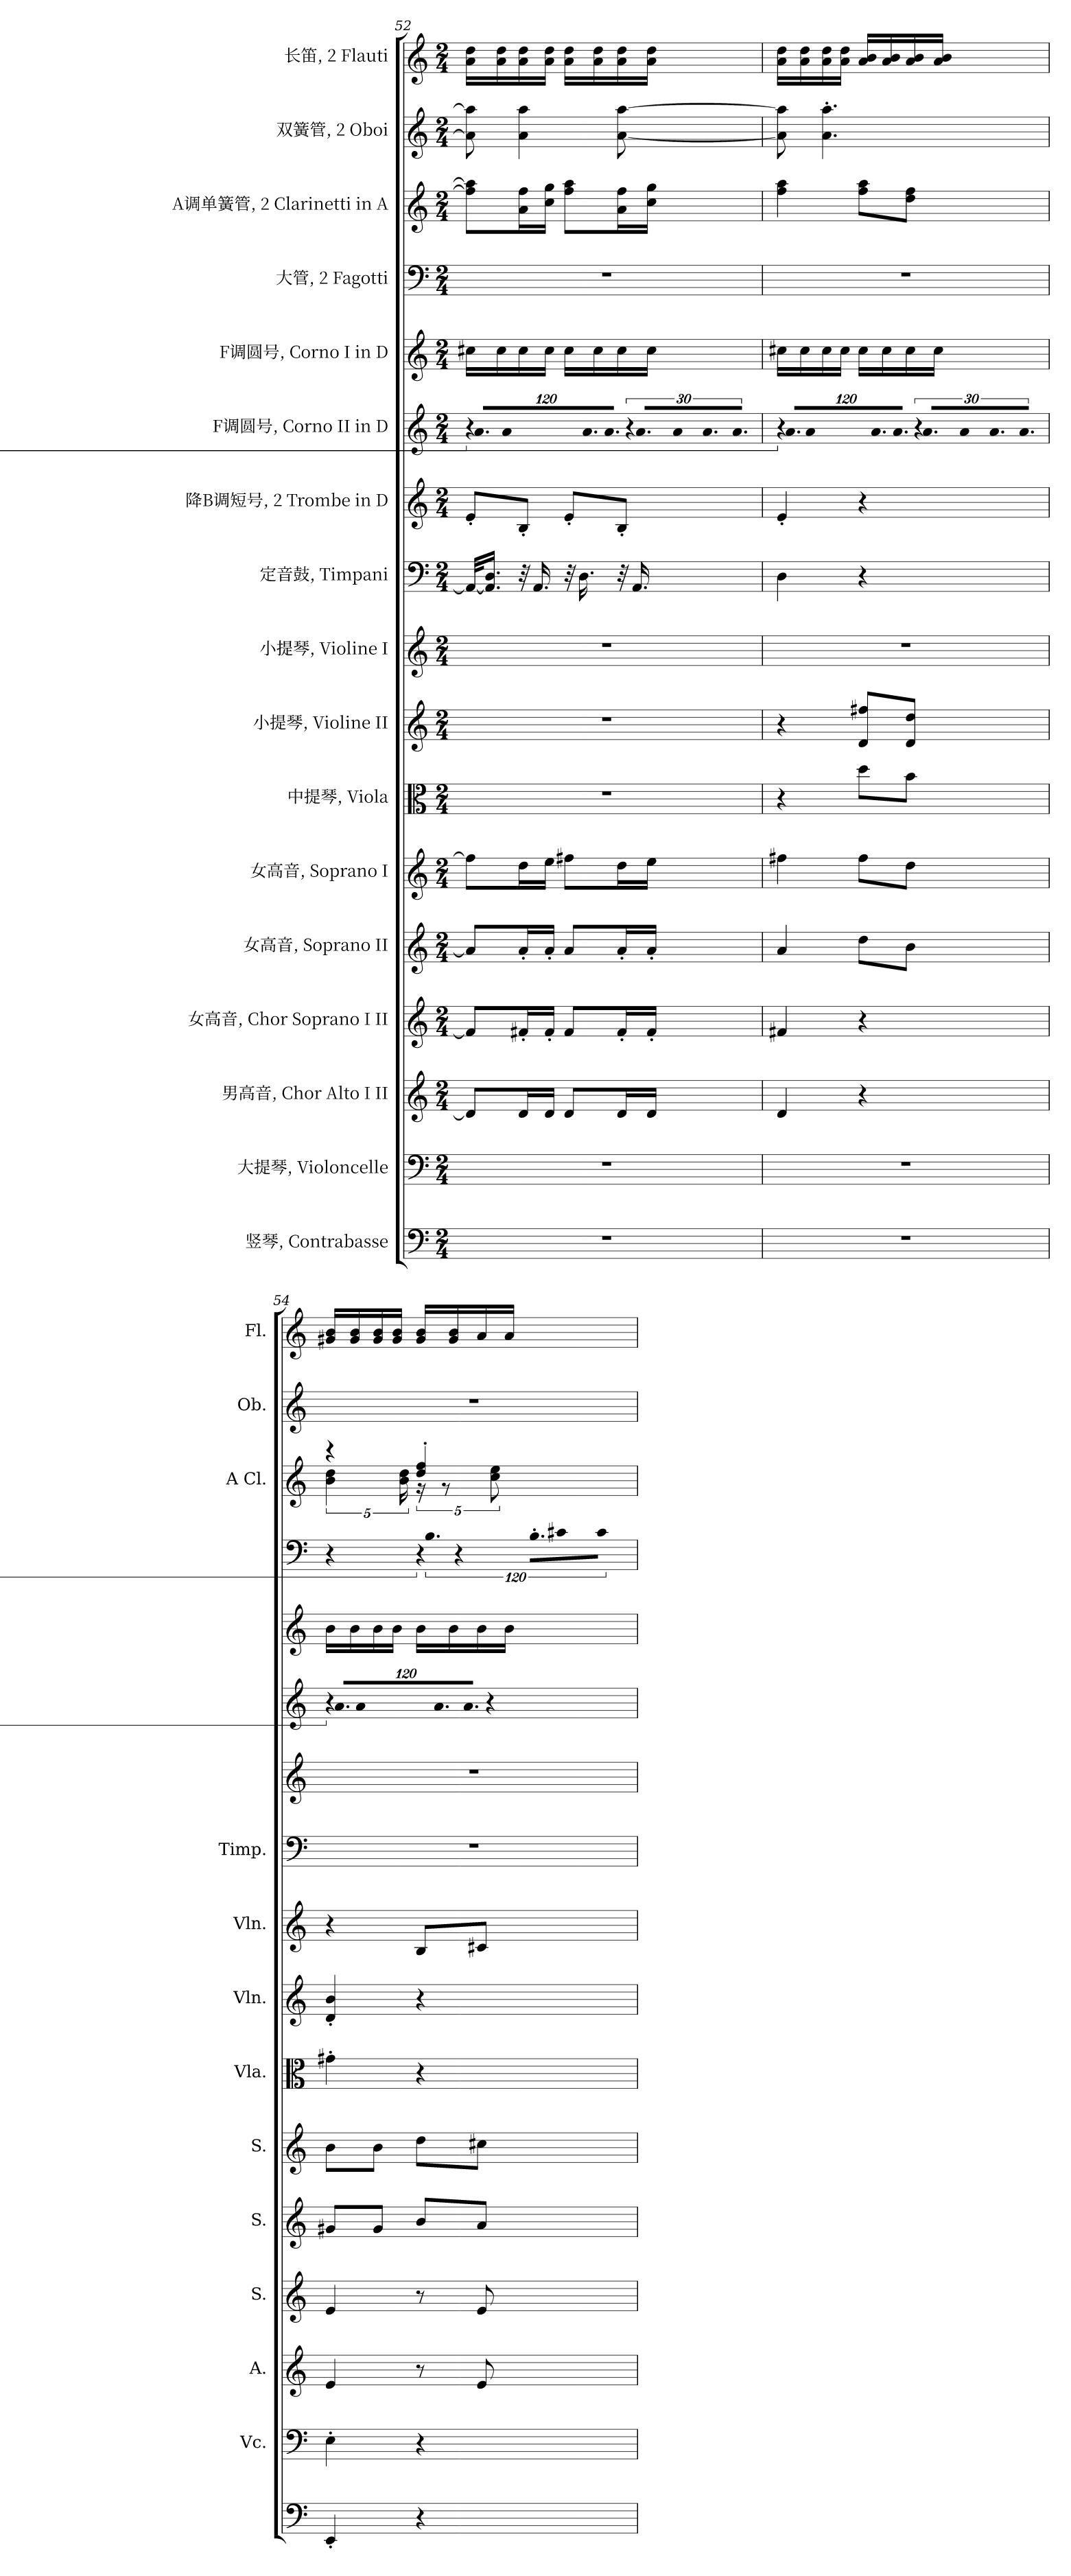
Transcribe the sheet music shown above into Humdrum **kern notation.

**kern	**kern	**kern	**kern	**kern	**kern	**kern	**kern	**kern	**kern	**kern	**kern	**kern	**kern	**kern	**kern	**kern
*part17	*part16	*part15	*part14	*part13	*part12	*part11	*part10	*part9	*part8	*part7	*part6	*part5	*part4	*part3	*part2	*part1
*staff17	*staff16	*staff15	*staff14	*staff13	*staff12	*staff11	*staff10	*staff9	*staff8	*staff7	*staff6	*staff5	*staff4	*staff3	*staff2	*staff1
*I"竖琴, Contrabasse	*I"大提琴, Violoncelle	*I"男高音, Chor Alto I II	*I"女高音, Chor Soprano I II	*I"女高音, Soprano II	*I"女高音, Soprano I	*I"中提琴, Viola	*I"小提琴, Violine II	*I"小提琴, Violine I	*I"定音鼓, Timpani	*I"降B调短号, 2 Trombe in D	*I"F调圆号, Corno II in D	*I"F调圆号, Corno I in D	*I"大管, 2 Fagotti	*I"A调单簧管, 2 Clarinetti in A	*I"双簧管, 2 Oboi	*I"长笛, 2 Flauti
*	*I'Vc.	*I'A.	*I'S.	*I'S.	*I'S.	*I'Vla.	*I'Vln.	*I'Vln.	*I'Timp.	*	*	*	*	*I'A Cl.	*I'Ob.	*I'Fl.
*clefF4	*clefF4	*clefG2	*clefG2	*clefG2	*clefG2	*clefC3	*clefG2	*clefG2	*clefF4	*clefG2	*clefG2	*clefG2	*clefF4	*clefG2	*clefG2	*clefG2
*	*	*	*	*	*	*	*	*	*	*ITrd1c2	*ITrd4c7	*ITrd4c7	*	*ITrd2c3	*	*
*k[]	*k[]	*k[]	*k[]	*k[]	*k[]	*k[]	*k[]	*k[]	*k[]	*k[b-e-]	*k[b-]	*k[b-]	*k[]	*k[f#c#g#]	*k[]	*k[]
*M2/4	*M2/4	*M2/4	*M2/4	*M2/4	*M2/4	*M2/4	*M2/4	*M2/4	*M2/4	*M2/4	*M2/4	*M2/4	*M2/4	*M2/4	*M2/4	*M2/4
*MM85	*MM85	*MM85	*MM85	*MM85	*MM85	*MM85	*MM85	*MM85	*MM85	*MM85	*MM85	*MM85	*MM85	*MM85	*MM85	*MM85
=52	=52	=52	=52	=52	=52	=52	=52	=52	=52	=52	=52	=52	=52	=52	=52	=52
!	!	!	!	!	!	!	!	!	!	!	!LO:N:vis=64	!	!	!	!	!
2r	2r	8d/L]	8f#/L]	8a/L]	8ff#\L]	2r	2r	2r	32AA/KLL_	8d'/L	960%17r	16f#X\LL	2r	8dd\] 8ff#\]L	8a\] 8aa\]	16a\ 16dd\LL
!	!	!	!	!	!	!	!	!	!	!	!LO:N:vis=32.	!	!	!	!	!
.	.	.	.	.	.	.	.	.	.	.	1920%103d/KLL	.	.	.	.	.
.	.	.	.	.	.	.	.	.	16.AA/] 16.D/JJ	.	.	.	.	.	.	.
.	.	.	.	.	.	.	.	.	.	.	.	16f#\	.	.	.	16a\ 16dd\
!	!	!	!	!	!	!	!	!	!	!	!LO:N:vis=16	!	!	!	!	!
.	.	.	.	.	.	.	.	.	.	.	1920%137d/	.	.	.	.	.
.	.	16d/L	16f#X'/L	16a'/L	16dd\L	.	.	.	32r	8A'/J	.	16f#\	.	16f#\ 16dd\L	4a\ 4aa\	16a\ 16dd\
!	!	!	!	!	!	!	!	!	!	!	!LO:N:vis=32.	!	!	!	!	!
.	.	.	.	.	.	.	.	.	.	.	1920%103d/L	.	.	.	.	.
.	.	.	.	.	.	.	.	.	16.AA/	.	.	.	.	.	.	.
.	.	16d/JJ	16f#'/JJ	16a'/JJ	16ee\JJ	.	.	.	.	.	.	16f#\JJ	.	16a\ 16ee\JJ	.	16a\ 16dd\JJ
!	!	!	!	!	!	!	!	!	!	!	!LO:N:vis=32.	!	!	!	!	!
.	.	.	.	.	.	.	.	.	.	.	1920%103d/JJJ	.	.	.	.	.
*	*	*	*	*	*	*	*	*	*	*	*	*	*	*	*	*MM90
!	!	!	!	!	!	!	!	!	!	!	!LO:N:vis=64	!	!	!	!	!
.	.	8d/L	8f#/L	8a/L	8ff#X\L	.	.	.	32r	8d'/L	960%17r	16f#\LL	.	8dd\ 8ff#\L	.	16a\ 16dd\LL
!	!	!	!	!	!	!	!	!	!	!	!LO:N:vis=32.	!	!	!	!	!
.	.	.	.	.	.	.	.	.	.	.	1920%103d/KLL	.	.	.	.	.
.	.	.	.	.	.	.	.	.	16.D\	.	.	.	.	.	.	.
.	.	.	.	.	.	.	.	.	.	.	.	16f#\	.	.	.	16a\ 16dd\
!	!	!	!	!	!	!	!	!	!	!	!LO:N:vis=16	!	!	!	!	!
.	.	.	.	.	.	.	.	.	.	.	1920%137d/	.	.	.	.	.
.	.	16d/L	16f#'/L	16a'/L	16dd\L	.	.	.	32r	8A'/J	.	16f#\	.	16f#\ 16dd\L	[8a\ [8aa\	16a\ 16dd\
!	!	!	!	!	!	!	!	!	!	!	!LO:N:vis=32.	!	!	!	!	!
.	.	.	.	.	.	.	.	.	.	.	1920%103d/L	.	.	.	.	.
.	.	.	.	.	.	.	.	.	16.AA/	.	.	.	.	.	.	.
.	.	16d/JJ	16f#'/JJ	16a'/JJ	16ee\JJ	.	.	.	.	.	.	16f#\JJ	.	16a\ 16ee\JJ	.	16a\ 16dd\JJ
!	!	!	!	!	!	!	!	!	!	!	!LO:N:vis=32.	!	!	!	!	!
.	.	.	.	.	.	.	.	.	.	.	1920%103d/JJJ	.	.	.	.	.
=53	=53	=53	=53	=53	=53	=53	=53	=53	=53	=53	=53	=53	=53	=53	=53	=53
*	*	*	*	*	*	*	*	*	*	*	*	*	*	*	*	*MM85
!	!	!	!	!	!	!	!	!	!	!	!LO:N:vis=64	!	!	!	!	!
2r	2r	4d/	4f#X/	4a/	4ff#X\	4r	4r	2r	4D\	4d'/	960%17r	16f#X\LL	2r	4dd\ 4ff#\	8a\] 8aa\]	16a\ 16dd\LL
!	!	!	!	!	!	!	!	!	!	!	!LO:N:vis=32.	!	!	!	!	!
.	.	.	.	.	.	.	.	.	.	.	1920%103d/KLL	.	.	.	.	.
.	.	.	.	.	.	.	.	.	.	.	.	16f#\	.	.	.	16a\ 16dd\
!	!	!	!	!	!	!	!	!	!	!	!LO:N:vis=16	!	!	!	!	!
.	.	.	.	.	.	.	.	.	.	.	1920%137d/	.	.	.	.	.
.	.	.	.	.	.	.	.	.	.	.	.	16f#\	.	.	4.a\' 4.aa\'	16a\ 16dd\
!	!	!	!	!	!	!	!	!	!	!	!LO:N:vis=32.	!	!	!	!	!
.	.	.	.	.	.	.	.	.	.	.	1920%103d/L	.	.	.	.	.
.	.	.	.	.	.	.	.	.	.	.	.	16f#\JJ	.	.	.	16a\ 16dd\JJ
!	!	!	!	!	!	!	!	!	!	!	!LO:N:vis=32.	!	!	!	!	!
.	.	.	.	.	.	.	.	.	.	.	1920%103d/JJJ	.	.	.	.	.
*	*	*	*	*	*	*	*	*	*	*	*	*	*	*	*	*MM90
!	!	!	!	!	!	!	!	!	!	!	!LO:N:vis=64	!	!	!	!	!
.	.	4r	4r	8dd\L	8ff#\L	8dd\L	8d/ 8ff#X/L	.	4r	4r	960%17r	16f#\LL	.	8dd\ 8ff#\L	.	16a/ 16b/LL
!	!	!	!	!	!	!	!	!	!	!	!LO:N:vis=32.	!	!	!	!	!
.	.	.	.	.	.	.	.	.	.	.	1920%103d/KLL	.	.	.	.	.
.	.	.	.	.	.	.	.	.	.	.	.	16f#\	.	.	.	16a/ 16b/
!	!	!	!	!	!	!	!	!	!	!	!LO:N:vis=16	!	!	!	!	!
.	.	.	.	.	.	.	.	.	.	.	1920%137d/	.	.	.	.	.
.	.	.	.	8b\J	8dd\J	8b\J	8d/ 8dd/J	.	.	.	.	16f#\	.	8b\ 8dd\J	.	16a/ 16b/
!	!	!	!	!	!	!	!	!	!	!	!LO:N:vis=32.	!	!	!	!	!
.	.	.	.	.	.	.	.	.	.	.	1920%103d/L	.	.	.	.	.
.	.	.	.	.	.	.	.	.	.	.	.	16f#\JJ	.	.	.	16a/ 16b/JJ
!	!	!	!	!	!	!	!	!	!	!	!LO:N:vis=32.	!	!	!	!	!
.	.	.	.	.	.	.	.	.	.	.	1920%103d/JJJ	.	.	.	.	.
!!LO:PB:g=z
=54	=54	=54	=54	=54	=54	=54	=54	=54	=54	=54	=54	=54	=54	=54	=54	=54
*	*	*	*	*	*	*	*	*	*	*	*	*	*	*	*	*MM85
!	!	!	!	!	!	!	!	!	!	!	!LO:N:vis=64	!	!	!	!	!
*	*	*	*	*	*	*	*	*	*	*	*	*	*	*^	*	*
4EE'/	4E'\	4e/	4e/	8g#X/L	8b\L	4g#X'\	4d/' 4b/'	4r	2r	2r	960%17r	16e\LL	4r	4r	5g#\ 5b\	2r	16g#X/ 16b/LL
!	!	!	!	!	!	!	!	!	!	!	!LO:N:vis=32.	!	!	!	!	!	!
.	.	.	.	.	.	.	.	.	.	.	1920%103d/KLL	.	.	.	.	.	.
.	.	.	.	.	.	.	.	.	.	.	.	16e\	.	.	.	.	16g#/ 16b/
!	!	!	!	!	!	!	!	!	!	!	!LO:N:vis=16	!	!	!	!	!	!
.	.	.	.	.	.	.	.	.	.	.	1920%137d/	.	.	.	.	.	.
.	.	.	.	8g#/J	8b\J	.	.	.	.	.	.	16e\	.	.	.	.	16g#/ 16b/
!	!	!	!	!	!	!	!	!	!	!	!LO:N:vis=32.	!	!	!	!	!	!
.	.	.	.	.	.	.	.	.	.	.	1920%103d/L	.	.	.	.	.	.
.	.	.	.	.	.	.	.	.	.	.	.	16e\JJ	.	.	.	.	16g#/ 16b/JJ
!	!	!	!	!	!	!	!	!	!	!	!LO:N:vis=32.	!	!	!	!	!	!
.	.	.	.	.	.	.	.	.	.	.	1920%103d/JJJ	.	.	.	.	.	.
.	.	.	.	.	.	.	.	.	.	.	.	.	.	.	20g#\ 20b\	.	.
*	*	*	*	*	*	*	*	*	*	*	*	*	*	*	*	*	*MM90
!	!	!	!	!	!	!	!	!	!	!	!	!	!LO:N:vis=64	!	!	!	!
4r	4r	8r	8r	8b/L	8dd\L	4r	4r	8B/L	.	.	4r	16e\LL	960%17r	4b/' 4dd/'	20r	.	16g#/ 16b/LL
!	!	!	!	!	!	!	!	!	!	!	!	!	!LO:N:vis=32.	!	!	!	!
.	.	.	.	.	.	.	.	.	.	.	.	.	1920%103B\	.	.	.	.
.	.	.	.	.	.	.	.	.	.	.	.	.	.	.	10r	.	.
.	.	.	.	.	.	.	.	.	.	.	.	16e\	.	.	.	.	16g#/ 16b/
!	!	!	!	!	!	!	!	!	!	!	!	!	!LO:N:vis=64	!	!	!	!
.	.	.	.	.	.	.	.	.	.	.	.	.	960%17r	.	.	.	.
!	!	!	!	!	!	!	!	!	!	!	!	!	!LO:N:vis=32.	!	!	!	!
.	.	.	.	.	.	.	.	.	.	.	.	.	1920%103B'\KLL	.	.	.	.
.	.	8e/	8e/	8a/J	8cc#X\J	.	.	8c#X/J	.	.	.	16e\	.	.	.	.	16a/
!	!	!	!	!	!	!	!	!	!	!	!	!	!LO:N:vis=16	!	!	!	!
.	.	.	.	.	.	.	.	.	.	.	.	.	1920%137c#X\	.	.	.	.
.	.	.	.	.	.	.	.	.	.	.	.	.	.	.	10a\ 10cc#\	.	.
.	.	.	.	.	.	.	.	.	.	.	.	16e\JJ	.	.	.	.	16a/JJ
!	!	!	!	!	!	!	!	!	!	!	!	!	!LO:N:vis=32	!	!	!	!
.	.	.	.	.	.	.	.	.	.	.	.	.	640%23c#\JJk	.	.	.	.
*	*	*	*	*	*	*	*	*	*	*	*	*	*	*v	*v	*	*
=	=	=	=	=	=	=	=	=	=	=	=	=	=	=	=	=
*-	*-	*-	*-	*-	*-	*-	*-	*-	*-	*-	*-	*-	*-	*-	*-	*-
